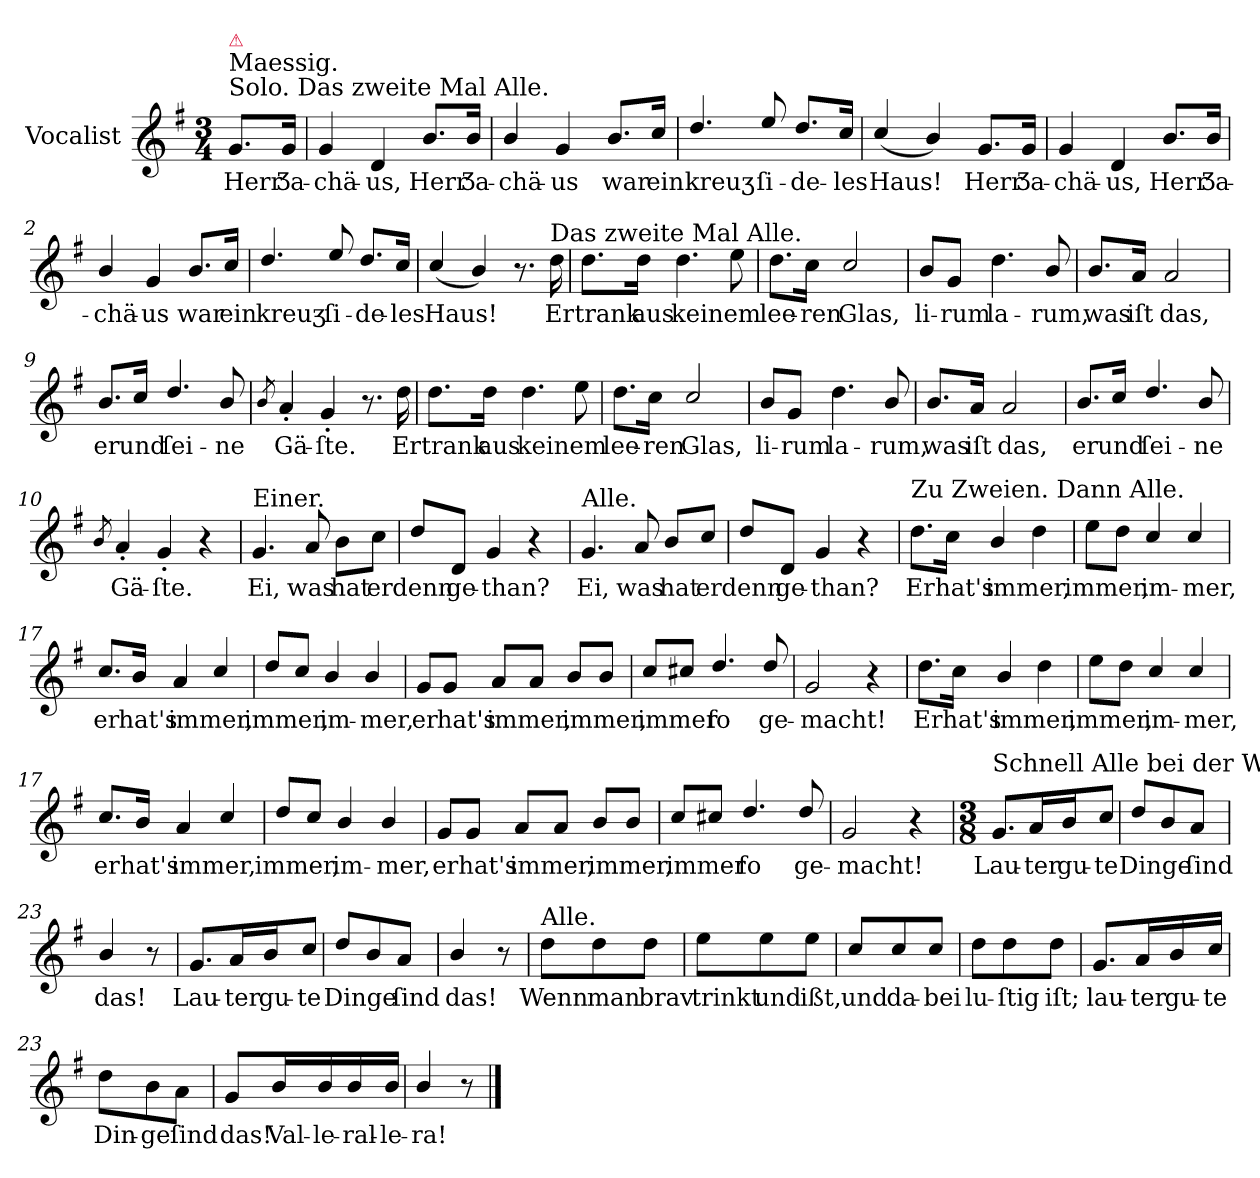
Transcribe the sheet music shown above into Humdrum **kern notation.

**kern	**text
*part1	*part1
*staff1	*staff1
*I"Vocalist	*
*clefG2	*
*k[f#]	*
*G:	*
*M3/4	*
=	=
!LO:TX:a:t=Solo. Das zweite Mal Alle.	!
!LO:TX:a:t=Maessig.	!
!LO:TX:a:color=crimson:t=⚠	!
8.g/L	Herr
16g/Jk	Ʒa-
=1	=1
4g	-chä-
4d	-us,
8.b/L	Herr
16b/Jk	Ʒa-
=2	=2
4b/	-chä-
4g	-us
8.b/L	war
16cc/Jk	ein
=3	=3
4.dd/	kreuʒ-
8ee/	-ſi-
8.dd/L	-de-
16cc/Jk	-les
=4	=4
(>4cc/	Haus!
4b/)	.
8.g/L	Herr
16g/Jk	Ʒa-
=1	=1
4g	-chä-
4d	-us,
8.b/L	Herr
16b/Jk	Ʒa-
=2	=2
4b/	-chä-
4g	-us
8.b/L	war
16cc/Jk	ein
=3	=3
4.dd/	kreuʒ-
8ee/	-ſi-
8.dd/L	-de-
16cc/Jk	-les
=4	=4
(>4cc/	Haus!
4b/)	.
8.r	.
!LO:TX:a:t=Das zweite Mal Alle.	!
16dd	Er
=5	=5
8.dd\L	trank
16dd\Jk	aus
4.dd	keinem
8ee	.
=6	=6
8.dd\L	lee-
16cc\Jk	-ren
2cc/	Glas,
=7	=7
8b/L	li-
8g/J	-rum
4.dd	la-
8b/	-rum,
=8	=8
8.b/L	was
16a/Jk	iſt
2a	das,
=9	=9
8.b/L	er
16cc/Jk	und
4.dd/	ſei-
8b/	-ne
=10	=10
8qb	.
4a'	Gä-
4g'	-ſte.
8.r	.
16dd	Er
=5	=5
8.dd\L	trank
16dd\Jk	aus
4.dd	keinem
8ee	.
=6	=6
8.dd\L	lee-
16cc\Jk	-ren
2cc/	Glas,
=7	=7
8b/L	li-
8g/J	-rum
4.dd	la-
8b/	-rum,
=8	=8
8.b/L	was
16a/Jk	iſt
2a	das,
=9	=9
8.b/L	er
16cc/Jk	und
4.dd/	ſei-
8b/	-ne
=10	=10
8qb	.
4a'	Gä-
4g'	-ſte.
4r	.
=11	=11
!LO:TX:a:t=Einer.	!
4.g	Ei,
8a	was
8b\L	hat
8cc\J	er
=12	=12
8dd/L	denn
8d/J	ge-
4g	-than?
4r	.
=13	=13
!LO:TX:a:t=Alle.	!
4.g	Ei,
8a	was
8b/L	hat
8cc/J	er
=14	=14
8dd/L	denn
8d/J	ge-
4g	-than?
4r	.
=15	=15
!LO:TX:a:t=Zu Zweien. Dann Alle.	!
8.dd\L	Er
16cc\Jk	hat's
4b/	immer,
4dd	.
=16	=16
8ee\L	immer,
8dd\J	.
4cc/	im-
4cc/	-mer,
=17	=17
8.cc/L	er
16b/Jk	hat's
4a	immer,
4cc/	.
=18	=18
8dd/L	immer,
8cc/J	.
4b/	im-
4b/	-mer,
=19	=19
8g/L	er
8g/J	hat's
8a/L	immer,
8a/J	.
8b/L	immer,
8b/J	.
=20	=20
8cc/L	immer
8cc#X/J	.
4.dd/	ſo
8dd/	ge-
=21	=21
2g	-macht!
4r	.
=21	=21
8.dd\L	Er
16cc\Jk	hat's
4b/	immer,
4dd	.
=16	=16
8ee\L	immer,
8dd\J	.
4cc/	im-
4cc/	-mer,
=17	=17
8.cc/L	er
16b/Jk	hat's
4a	immer,
4cc/	.
=18	=18
8dd/L	immer,
8cc/J	.
4b/	im-
4b/	-mer,
=19	=19
8g/L	er
8g/J	hat's
8a/L	immer,
8a/J	.
8b/L	immer,
8b/J	.
=20	=20
8cc/L	immer
8cc#X/J	.
4.dd/	ſo
8dd/	ge-
=21	=21
2g	-macht!
4r	.
=23	=23
*M3/8	*
!LO:TX:a:t=Schnell Alle bei der Wiederholung.	!
8.g/L	Lau-
16a/L	-ter
16b/J	gu-
!LO:N:vis=8	!
16cc/J	-te
=22	=22
8dd/L	Dinge
8b/	.
8a/J	ſind
=23	=23
4b/	das!
8r	.
=23	=23
8.g/L	Lau-
16a/L	-ter
16b/J	gu-
!LO:N:vis=8	!
16cc/J	-te
=22	=22
8dd/L	Dinge
8b/	.
8a/J	ſind
=23	=23
4b/	das!
8r	.
=23	=23
!LO:TX:a:t=Alle.	!
8dd\L	Wenn
8dd\	man
8dd\J	brav
=23	=23
8ee\L	trinkt
8ee\	und
8ee\J	ißt,
=24	=24
8cc/L	und
8cc/	da-
8cc/J	-bei
=23	=23
8dd\L	lu-
8dd\	-ſtig
8dd\J	iſt;
=25	=25
8.g/L	lau-
16a/L	-ter
16b/	gu-
16cc/JJ	-te
=23	=23
8dd\L	Din-
8b\	-ge
8a\J	ſind
=26	=26
8g/L	das!
16b/L	Val-
16b/	-le-
16b/	-ral-
16b/JJ	-le-
=23	=23
4b/	-ra!
8r	.
==	==
*-	*-
